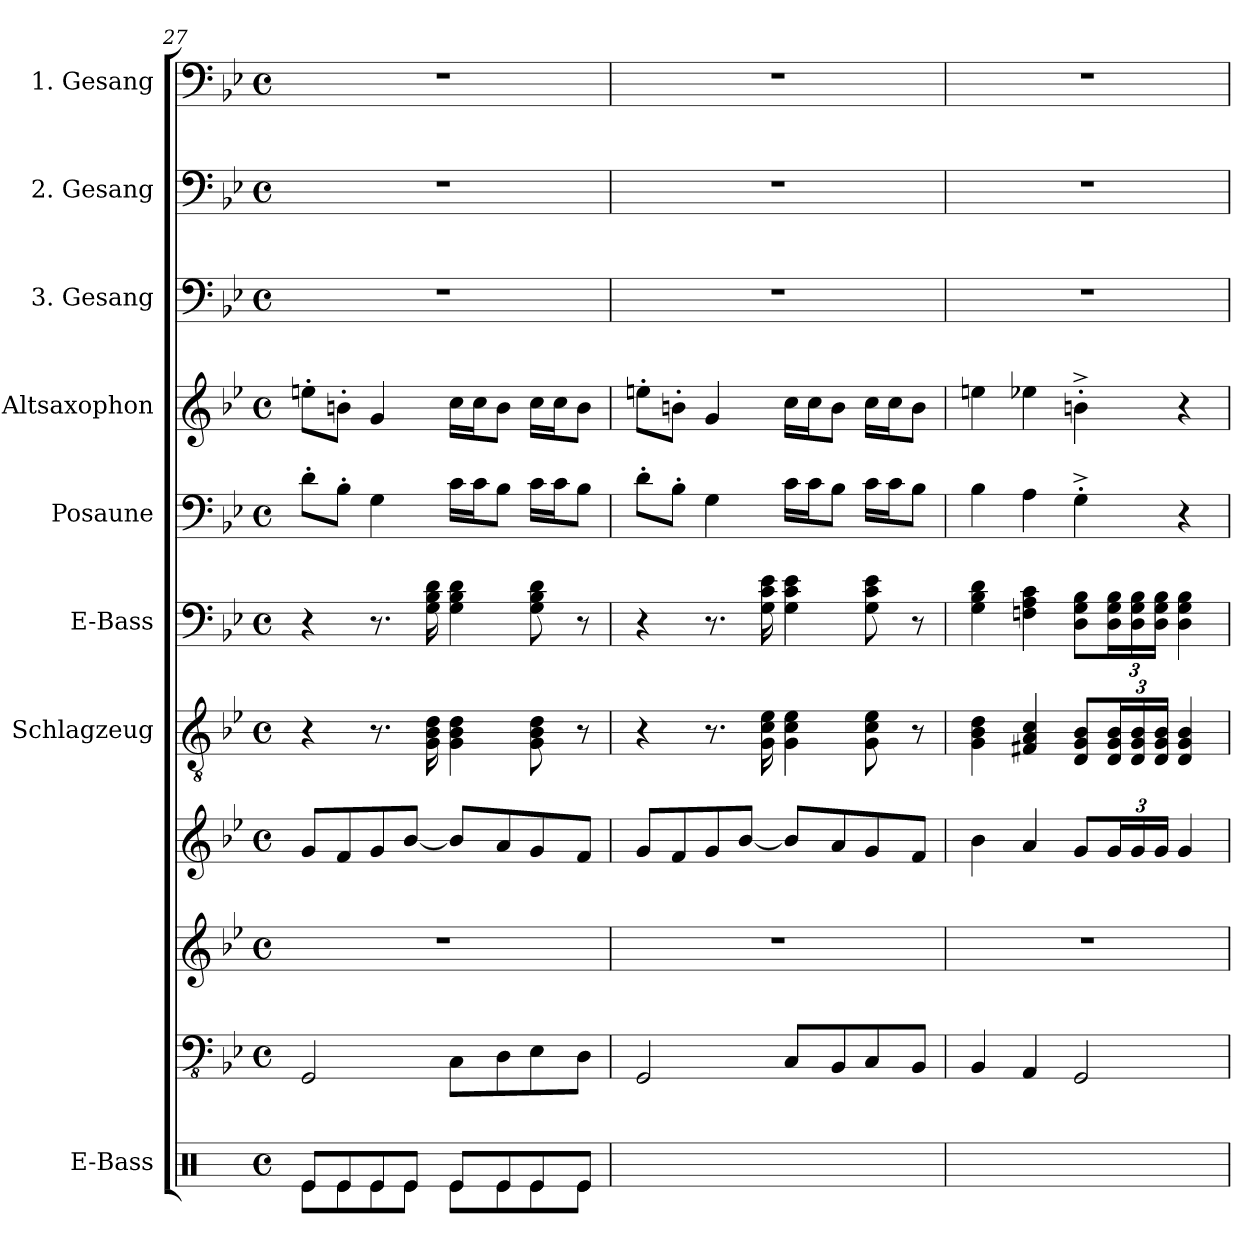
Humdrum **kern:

**kern	**kern	**kern	**kern	**kern	**kern	**kern	**kern	**kern	**kern	**kern
*part9	*part9	*part8	*part8	*part7	*part6	*part5	*part4	*part3	*part2	*part1
*staff11	*staff10	*staff9	*staff8	*staff7	*staff6	*staff5	*staff4	*staff3	*staff2	*staff1
*I"E-Bass	*	*	*	*I"Schlagzeug	*I"E-Bass	*I"Posaune	*I"Altsaxophon	*I"3. Gesang	*I"2. Gesang	*I"1. Gesang
*I'E-B.	*	*	*	*I'Schl.	*I'E-B.	*I'Pos.	*I'A. Sax.	*I'3. G.	*I'2. G.	*I'1. G.
*clefX	*clefFv4	*clefG2	*clefG2	*clefGv2	*	*clefF4	*clefG2	*clefF4	*clefF4	*clefF4
*	*	*	*	*	*	*	*ITrd5c9	*	*	*
*k[]	*k[b-e-]	*k[b-e-]	*k[b-e-]	*k[b-e-]	*k[b-e-]	*k[b-e-]	*k[b-e-a-d-g-]	*k[b-e-]	*k[b-e-]	*k[b-e-]
*M4/4	*M4/4	*M4/4	*M4/4	*M4/4	*M4/4	*M4/4	*M4/4	*M4/4	*M4/4	*M4/4
*met(c)	*met(c)	*met(c)	*met(c)	*met(c)	*met(c)	*met(c)	*met(c)	*met(c)	*met(c)	*met(c)
=27	=27	=27	=27	=27	=27	=27	=27	=27	=27	=27
*^	*	*	*	*	*	*	*	*	*	*
8Re/L	8Re\L	2GGG/	1r	8g/L	4r	4r	8d'\L	8gn'\L	1r	1r	1r
8Re/	8Re\	.	.	8f/	.	.	8B-'\J	8dn'\J	.	.	.
8Re/	8Re\	.	.	8g/	8.r	8.r	4G\	4B-/	.	.	.
8Re/J	8Re\J	.	.	[8b-/J	.	.	.	.	.	.	.
.	.	.	.	.	16G\ 16B-\ 16d\	16G\ 16B-\ 16d\	.	.	.	.	.
8Re/L	8Re\L	8CC\L	.	8b-/L]	4G\ 4B-\ 4d\	4G\ 4B-\ 4d\	16c\LL	16e-\LL	.	.	.
.	.	.	.	.	.	.	16c\J	16e-\J	.	.	.
8Re/	8Re\	8DD\	.	8a/	.	.	8B-\J	8d\J	.	.	.
8Re/	8Re\	8EE-\	.	8g/	8G\ 8B-\ 8d\	8G\ 8B-\ 8d\	16c\LL	16e-\LL	.	.	.
.	.	.	.	.	.	.	16c\J	16e-\J	.	.	.
8Re/J	8Re\J	8DD\J	.	8f/J	8r	8r	8B-\J	8d\J	.	.	.
*v	*v	*	*	*	*	*	*	*	*	*	*
=28	=28	=28	=28	=28	=28	=28	=28	=28	=28	=28
1ryy	2GGG/	1r	8g/L	4r	4r	8d'\L	8gn'\L	1r	1r	1r
.	.	.	8f/	.	.	8B-'\J	8dn'\J	.	.	.
.	.	.	8g/	8.r	8.r	4G\	4B-/	.	.	.
.	.	.	[8b-/J	.	.	.	.	.	.	.
.	.	.	.	16G\ 16c\ 16e-\	16G\ 16c\ 16e-\	.	.	.	.	.
.	8CC/L	.	8b-/L]	4G\ 4c\ 4e-\	4G\ 4c\ 4e-\	16c\LL	16e-\LL	.	.	.
.	.	.	.	.	.	16c\J	16e-\J	.	.	.
.	8BBB-/	.	8a/	.	.	8B-\J	8d\J	.	.	.
.	8CC/	.	8g/	8G\ 8c\ 8e-\	8G\ 8c\ 8e-\	16c\LL	16e-\LL	.	.	.
.	.	.	.	.	.	16c\J	16e-\J	.	.	.
.	8BBB-/J	.	8f/J	8r	8r	8B-\J	8d\J	.	.	.
=29	=29	=29	=29	=29	=29	=29	=29	=29	=29	=29
1ryy	4BBB-/	1r	4b-\	4G\ 4B-\ 4d\	4G\ 4B-\ 4d\	4B-\	4gn\	1r	1r	1r
.	4AAA/	.	4a/	4F#X/ 4A/ 4c/	4Fn\ 4A\ 4c\	4A\	4g-X\	.	.	.
.	2GGG/	.	8g/L	8D/ 8G/ 8B-/L	8D\ 8G\ 8B-\L	4G^'\	4dn^'\	.	.	.
*	*	*	*Xbrackettup	*Xbrackettup	*Xbrackettup	*	*	*	*	*
.	.	.	24g/L	24D/ 24G/ 24B-/L	24D\ 24G\ 24B-\L	.	.	.	.	.
.	.	.	24g/	24D/ 24G/ 24B-/	24D\ 24G\ 24B-\	.	.	.	.	.
.	.	.	24g/JJ	24D/ 24G/ 24B-/JJ	24D\ 24G\ 24B-\JJ	.	.	.	.	.
.	.	.	4g/	4D/ 4G/ 4B-/	4D\ 4G\ 4B-\	4r	4r	.	.	.
=	=	=	=	=	=	=	=	=	=	=
*-	*-	*-	*-	*-	*-	*-	*-	*-	*-	*-
